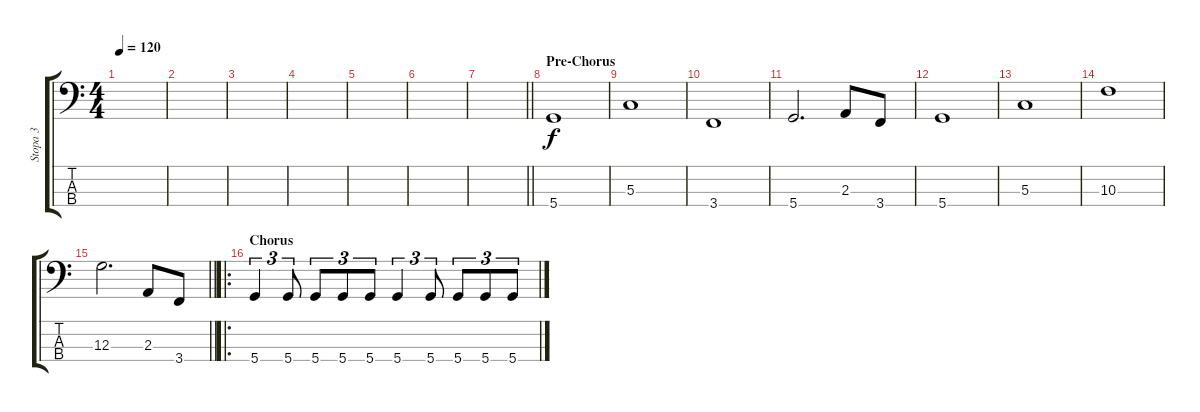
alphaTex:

\track ("Stopa 3" "Stopa 3") {instrument electricbassfinger}
\staff {score tabs}
\tuning (F2 C2 G1 D1) {hide}
\ts (4 4)
\tempo 120
\clef f4
\ks c
|
|
|
|
|
|
\barLineRight lightlight
|
\section ("" "Pre-Chorus")
5.4.1 |
5.3.1 |
3.4.1 |
5.4.2{d} 2.3.8 3.4.8 |
5.4.1 |
5.3.1 |
10.3.1 |
\barLineRight lightlight
12.3.2{d} 2.3.8 3.4.8 |
\ro
\section ("" "Chorus")
5.4.4{tu (3 2)} 5.4.8{tu (3 2)} 5.4.8{tu (3 2)} 5.4.8{tu (3 2)} 5.4.8{tu (3 2)} 5.4.4{tu (3 2)} 5.4.8{tu (3 2)} 5.4.8{tu (3 2)} 5.4.8{tu (3 2)} 5.4.8{tu (3 2)}
